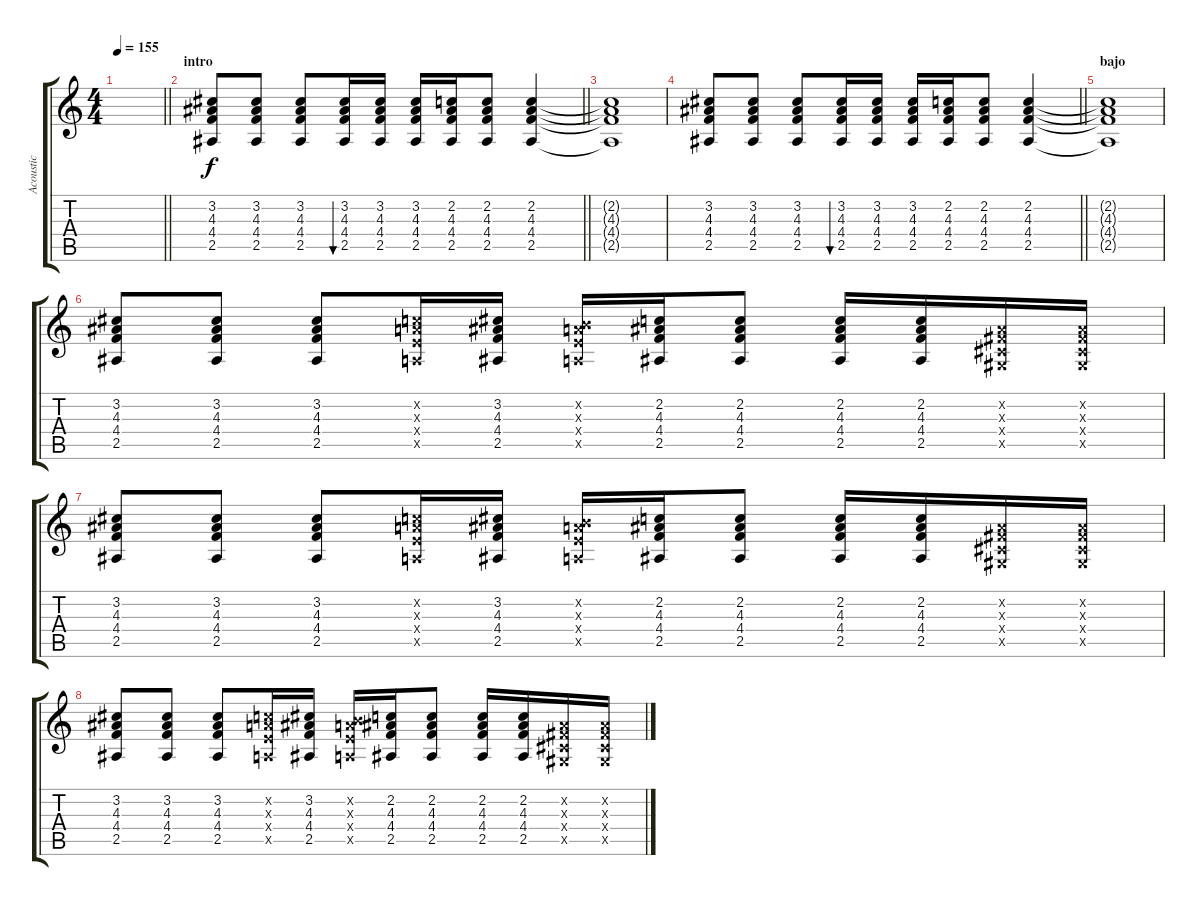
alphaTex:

\track ("Acoustic" "Acoustic") {instrument acousticguitarsteel}
\staff {score tabs}
\tuning (Eb4 Bb3 Gb3 Db3 Ab2 Eb2) {hide}
\ts (4 4)
\tempo 155
\clef g2
\barLineRight lightlight
\ks c
|
\section ("" "intro")
\barLineRight lightlight
(3.2 4.3 4.4 2.5).8{volume 6} (3.2 4.3 4.4 2.5).8 (3.2 4.3 4.4 2.5).8 (3.2 4.3 4.4 2.5).16{bu 60} (3.2 4.3 4.4 2.5).16 (3.2 4.3 4.4 2.5).16 (2.2 4.3 4.4 2.5).16 (2.2 4.3 4.4 2.5).8 (2.2 4.3 4.4 2.5).4 |
(2.2{t} 4.3{t} 4.4{t} 2.5{t}).1 |
\barLineRight lightlight
(3.2 4.3 4.4 2.5).8 (3.2 4.3 4.4 2.5).8 (3.2 4.3 4.4 2.5).8 (3.2 4.3 4.4 2.5).16{bu 60} (3.2 4.3 4.4 2.5).16 (3.2 4.3 4.4 2.5).16 (2.2 4.3 4.4 2.5).16 (2.2 4.3 4.4 2.5).8 (2.2 4.3 4.4 2.5).4 |
\section ("" "bajo")
(2.2{t} 4.3{t} 4.4{t} 2.5{t}).1 |
(3.2 4.3 4.4 2.5).8 (3.2 4.3 4.4 2.5).8 (3.2 4.3 4.4 2.5).8 (2.2{x} 3.3{x} 3.4{x} 1.5{x}).16 (3.2 4.3 4.4 2.5).16 (1.2{x} 3.3{x} 3.4{x} 1.5{x}).16 (2.2 4.3 4.4 2.5).16 (2.2 4.3 4.4 2.5).8 (2.2 4.3 4.4 2.5).16 (2.2 4.3 4.4 2.5).16 (0.2{x} 0.3{x} 0.4{x} 0.5{x}).16 (0.2{x} 0.3{x} 0.4{x} 0.5{x}).16 |
(3.2 4.3 4.4 2.5).8 (3.2 4.3 4.4 2.5).8 (3.2 4.3 4.4 2.5).8 (2.2{x} 3.3{x} 3.4{x} 1.5{x}).16 (3.2 4.3 4.4 2.5).16 (1.2{x} 3.3{x} 3.4{x} 1.5{x}).16 (2.2 4.3 4.4 2.5).16 (2.2 4.3 4.4 2.5).8 (2.2 4.3 4.4 2.5).16 (2.2 4.3 4.4 2.5).16 (0.2{x} 0.3{x} 0.4{x} 0.5{x}).16 (0.2{x} 0.3{x} 0.4{x} 0.5{x}).16 |
(3.2 4.3 4.4 2.5).8 (3.2 4.3 4.4 2.5).8 (3.2 4.3 4.4 2.5).8 (2.2{x} 3.3{x} 3.4{x} 1.5{x}).16 (3.2 4.3 4.4 2.5).16 (1.2{x} 3.3{x} 3.4{x} 1.5{x}).16 (2.2 4.3 4.4 2.5).16 (2.2 4.3 4.4 2.5).8 (2.2 4.3 4.4 2.5).16 (2.2 4.3 4.4 2.5).16 (0.2{x} 0.3{x} 0.4{x} 0.5{x}).16 (0.2{x} 0.3{x} 0.4{x} 0.5{x}).16
